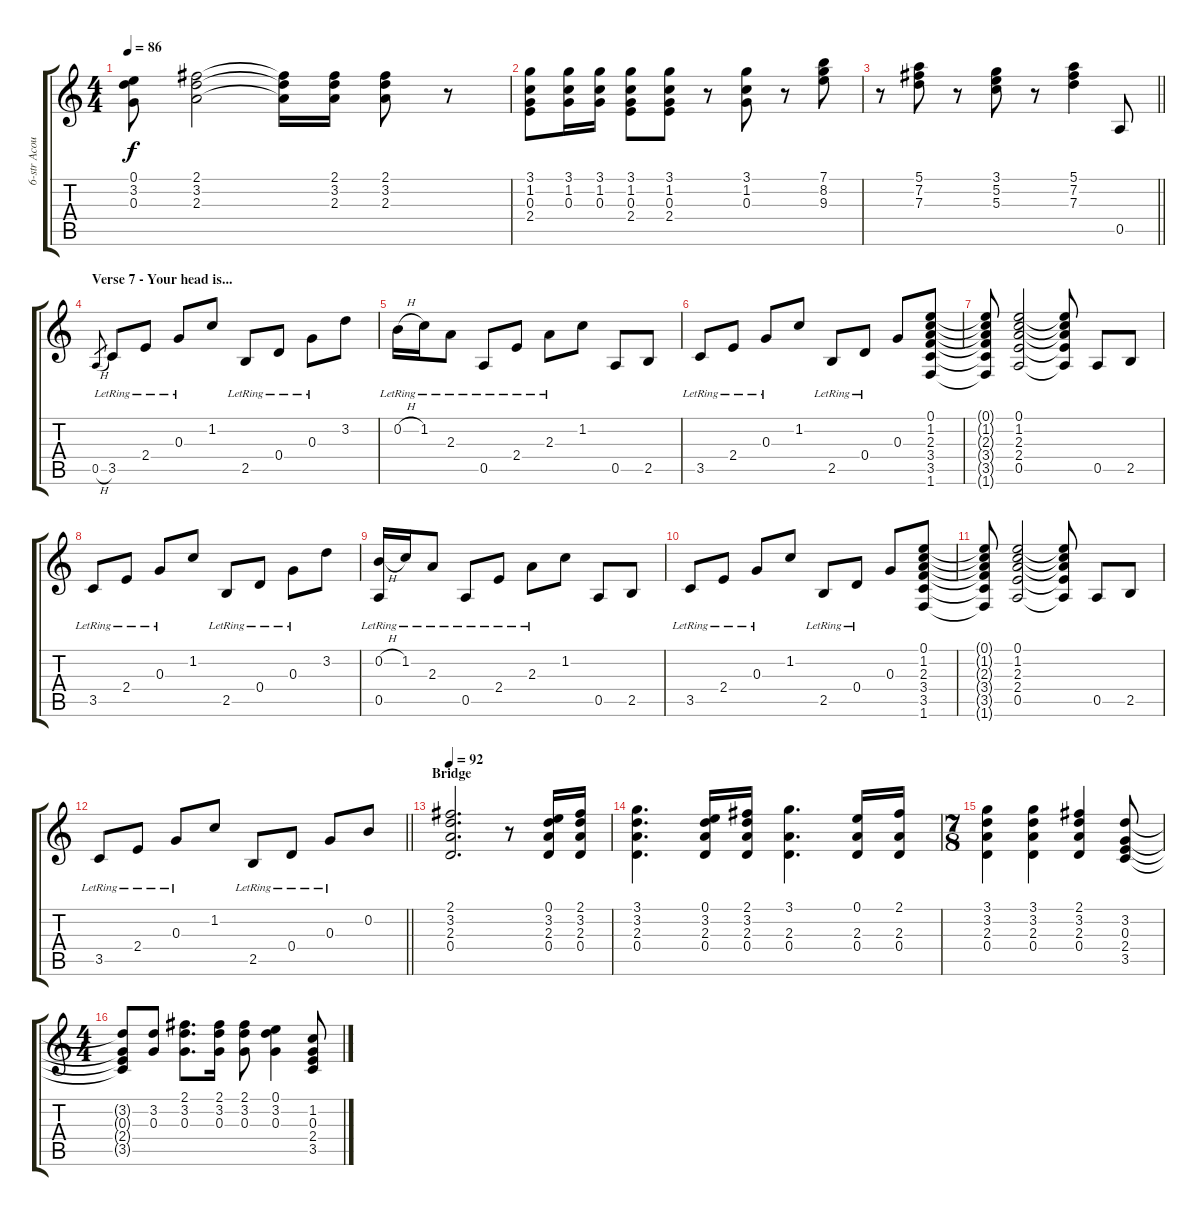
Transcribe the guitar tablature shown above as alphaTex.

\track ("6-str Acoustic (Page)" "6-str Acou") {instrument acousticguitarsteel}
\staff {score tabs}
\tuning (E4 B3 G3 D3 A2 E2) {hide}
\ts (4 4)
\tempo 86
\clef g2
\ks c
(0.1 3.2 0.3).8{dy f} (2.1 3.2 2.3).2 (2.1{t} 3.2{t} 2.3{t}).16 (2.1 3.2 2.3).16 (2.1 3.2 2.3).8 r.8 |
(3.1 1.2 0.3 2.4).8 (3.1 1.2 0.3).16 (3.1 1.2 0.3).16 (3.1 1.2 0.3 2.4).8 (3.1 1.2 0.3 2.4).8 r.8 (3.1 1.2 0.3).8 r.8 (7.1 8.2 9.3).8 |
\barLineRight lightlight
r.8 (5.1 7.2 7.3).8 r.8 (3.1 5.2 5.3).8 r.8 (5.1 7.2 7.3).4 0.5.8 |
\section ("" "Verse 7 - Your head is...")
0.5{h}.8{gr} 3.5{lr}.8 2.4{lr}.8 0.3{lr}.8 1.2.8 2.5{lr}.8 0.4{lr}.8 0.3{lr}.8 3.2.8 |
0.2{h lr}.16 1.2{lr}.16 2.3{lr}.8 0.5{lr}.8 2.4{lr}.8 2.3{lr}.8 1.2.8 0.5.8 2.5.8 |
3.5{lr}.8 2.4{lr}.8 0.3{lr}.8 1.2.8 2.5{lr}.8 0.4{lr}.8 0.3.8 (0.1 1.2 2.3 3.4 3.5 1.6).8 |
(0.1{t} 1.2{t} 2.3{t} 3.4{t} 3.5{t} 1.6{t}).8 (0.1 1.2 2.3 2.4 0.5).2 (0.1{t} 1.2{t} 2.3{t} 2.4{t} 0.5{t}).8 0.5.8 2.5.8 |
3.5{lr}.8 2.4{lr}.8 0.3{lr}.8 1.2.8 2.5{lr}.8 0.4{lr}.8 0.3{lr}.8 3.2.8 |
(0.2{h lr} 0.5{lr}).16 1.2{lr}.16 2.3{lr}.8 0.5{lr}.8 2.4{lr}.8 2.3{lr}.8 1.2.8 0.5.8 2.5.8 |
3.5{lr}.8 2.4{lr}.8 0.3{lr}.8 1.2.8 2.5{lr}.8 0.4{lr}.8 0.3.8 (0.1 1.2 2.3 3.4 3.5 1.6).8 |
(0.1{t} 1.2{t} 2.3{t} 3.4{t} 3.5{t} 1.6{t}).8 (0.1 1.2 2.3 2.4 0.5).2 (0.1{t} 1.2{t} 2.3{t} 2.4{t} 0.5{t}).8 0.5.8 2.5.8 |
\barLineRight lightlight
3.5{lr}.8 2.4{lr}.8 0.3{lr}.8 1.2.8 2.5{lr}.8 0.4{lr}.8 0.3{lr}.8 0.2.8 |
\section ("" "Bridge")
\tempo 92
(2.1 3.2 2.3 0.4).2{d} r.8 (0.1 3.2 2.3 0.4).16 (2.1 3.2 2.3 0.4).16 |
(3.1 3.2 2.3 0.4).4{d} (0.1 3.2 2.3 0.4).16 (2.1 3.2 2.3 0.4).16 (3.1 2.3 0.4).4{d} (0.1 2.3 0.4).16 (2.1 2.3 0.4).16 |
\ts (7 8)
(3.1 3.2 2.3 0.4).4 (3.1 3.2 2.3 0.4).4 (2.1 3.2 2.3 0.4).4 (3.2 0.3 2.4 3.5).8 |
\ts (4 4)
(3.2{t} 0.3{t} 2.4{t} 3.5{t}).8 (3.2 0.3).8 (2.1 3.2 0.3).8{d} (2.1 3.2 0.3).16 (2.1 3.2 0.3).8 (0.1 3.2 0.3).4 (1.2 0.3 2.4 3.5).8
